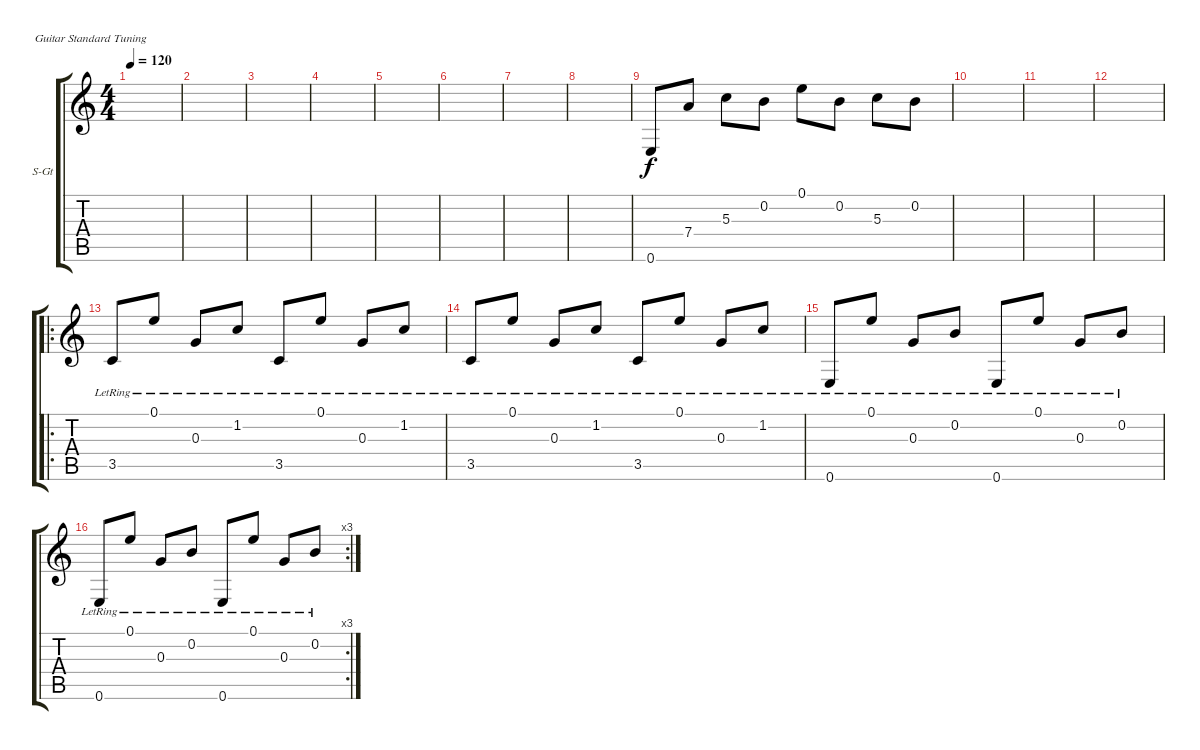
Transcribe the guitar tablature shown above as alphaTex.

\defaultSystemsLayout 4
\bracketExtendMode groupsimilarinstruments
\firstSystemTrackNameOrientation horizontal
\otherSystemsTrackNameOrientation horizontal
\track ("Steel Guitar" "S-Gt") {instrument acousticguitarsteel}
\staff {score tabs}
\tuning (E4 B3 G3 D3 A2 E2)
\ts (4 4)
\tempo 120
\clef g2
\ks c
|
|
|
|
|
|
|
|
0.6.8 7.4.8 5.3.8 0.2.8 0.1.8 0.2.8 5.3.8 0.2.8 |
|
|
|
\ro
3.5{lr}.8 0.1{lr}.8 0.3{lr}.8 1.2{lr}.8 3.5{lr}.8 0.1{lr}.8 0.3{lr}.8 1.2{lr}.8 |
3.5{lr}.8 0.1{lr}.8 0.3{lr}.8 1.2{lr}.8 3.5{lr}.8 0.1{lr}.8 0.3{lr}.8 1.2{lr}.8 |
0.6{lr}.8 0.1{lr}.8 0.3{lr}.8 0.2{lr}.8 0.6{lr}.8 0.1{lr}.8 0.3{lr}.8 0.2{lr}.8 |
\rc 3
0.6{lr}.8 0.1{lr}.8 0.3{lr}.8 0.2{lr}.8 0.6{lr}.8 0.1{lr}.8 0.3{lr}.8 0.2{lr}.8
